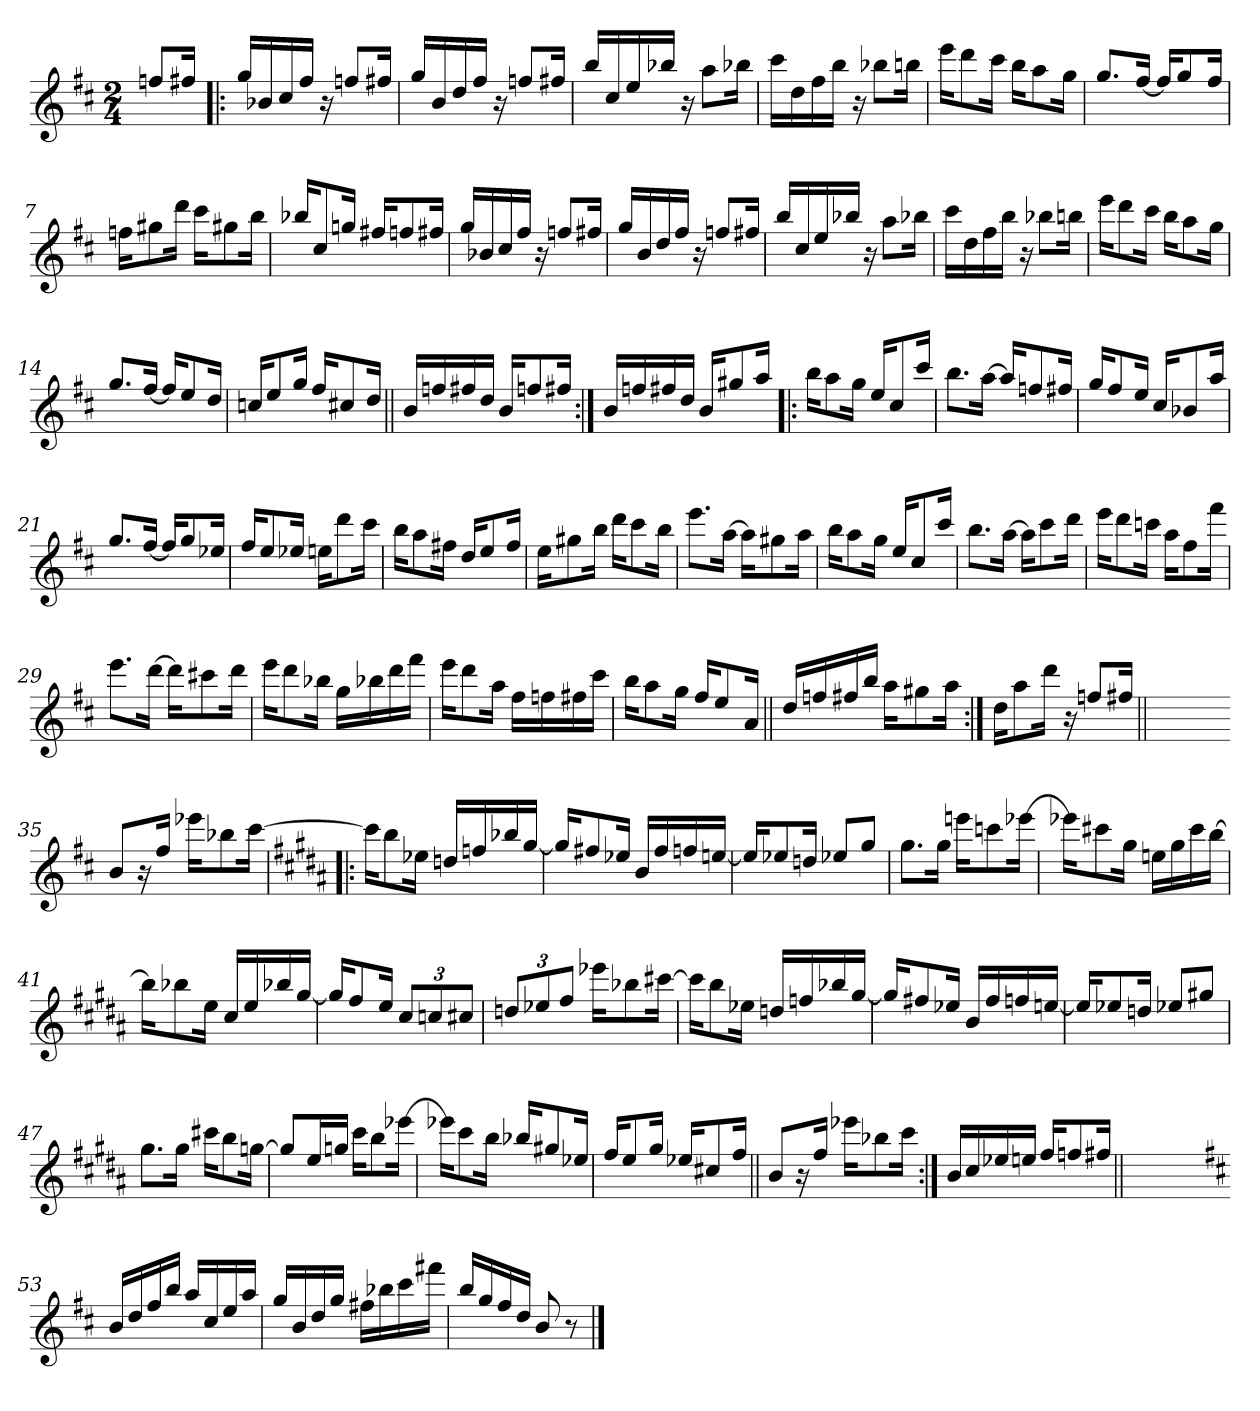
**kern
*part1
*staff1
*clefG2
*k[f#c#]
*D:
*M2/4
=
8ffn/L
16ff#X/Jk
=1!|:
16gg/LL
16b-X/
16cc#/
16ff#/JJ
16r
8ffn/L
16ff#X/Jk
=2
16gg/LL
16b/
16dd/
16ff#/JJ
16r
8ffn/L
16ff#X/Jk
=3
16bb/LL
16cc#/
16ee/
16bb-X/JJ
16r
8aa\L
16bb-X\Jk
=4
16ccc#\LL
16dd\
16ff#\
16bb\JJ
16r
8bb-X\L
16bbn\Jk
!!LO:LB:g=z
=5
16eee\KL
8ddd\
16ccc#\Jk
16bb\KL
8aa\
16gg\Jk
=6
8.gg/L
[16ff#/Jk
16ff#/KL]
8gg/
16ff#/Jk
=7
16ffn\KL
8gg#X\
16ddd\Jk
16ccc#\KL
8gg#X\
16bb\Jk
=8
16bb-X/KL
8cc#/
16ggn/Jk
16ff#X/KL
8ffn/
16ff#X/Jk
!!LO:LB:g=z
=9
16gg/LL
16b-X/
16cc#/
16ff#/JJ
16r
8ffn/L
16ff#X/Jk
=10
16gg/LL
16b/
16dd/
16ff#/JJ
16r
8ffn/L
16ff#X/Jk
=11
16bb/LL
16cc#/
16ee/
16bb-X/JJ
16r
8aa\L
16bb-X\Jk
=12
16ccc#\LL
16dd\
16ff#\
16bb\JJ
16r
8bb-X\L
16bbn\Jk
!!LO:LB:g=z
=13
16eee\KL
8ddd\
16ccc#\Jk
16bb\KL
8aa\
16gg\Jk
=14
8.gg/L
[16ff#/Jk
16ff#/KL]
8ee/
16dd/Jk
=15
16ccn/KL
8ee/
16gg/Jk
16ff#/KL
8cc#X/
16dd/Jk
=16||
16b/LL
16ffn/
16ff#X/
16dd/JJ
16b/KL
8ffn/
16ff#X/Jk
!!LO:LB:g=z
=17:|!
16b/LL
16ffn/
16ff#X/
16dd/JJ
16b/KL
8gg#X/
16aa/Jk
=18!|:
16bb\KL
8aa\
16gg\Jk
16ee/KL
8cc#/
16ccc#/Jk
=19
8.bb\L
[16aa\Jk
16aa/KL]
8ffn/
16ff#X/Jk
=20
16gg/KL
8ff#/
16ee/Jk
16cc#/KL
8b-X/
16aa/Jk
!!LO:LB:g=z
=21
8.gg/L
[16ff#/Jk
16ff#/KL]
8gg/
16ee-X/Jk
=22
16ff#/KL
8ee/
16ee-X/Jk
16een\KL
8ddd\
16ccc#\Jk
=23
16bb\KL
8aa\
16ff#X\Jk
16dd/KL
8ee/
16ff#/Jk
=24
16ee\KL
8gg#X\
16bb\Jk
16ddd\KL
8ccc#\
16bb\Jk
!!LO:LB:g=z
=25
8.eee\L
[16aa\Jk
16aa\KL]
8gg#X\
16aa\Jk
=26
16bb\KL
8aa\
16gg\Jk
16ee/KL
8cc#/
16ccc#/Jk
=27
8.bb\L
[16aa\Jk
16aa\KL]
8ccc#\
16ddd\Jk
=28
16eee\KL
8ddd\
16cccn\Jk
16aa\KL
8ff#\
16fff#\Jk
!!LO:LB:g=z
=29
8.eee\L
[16ddd\Jk
16ddd\KL]
8ccc#X\
16ddd\Jk
=30
16eee\KL
8ddd\
16bb-X\Jk
16gg\LL
16bb-X\
16ddd\
16fff#\JJ
=31
16eee\KL
8ddd\
16aa\Jk
16ff#\LL
16ffn\
16ff#X\
16ccc#\JJ
=32
16bb\KL
8aa\
16gg\Jk
16ff#/KL
8ee/
16a/Jk
!!LO:LB:g=z
=33||
16dd/LL
16ffn/
16ff#X/
16bb/JJ
16aa\KL
8gg#X\
16aa\Jk
=34:|!
16dd\KL
8aa\
16ddd\Jk
16r
8ffn/L
16ff#X/Jk
=34X341||
2ryy
!!LO:PB:g=z
=35-
8b/L
16r
16ff#/Jk
16eee-X\KL
8bb-X\
[16ccc#\Jk
=36!|:
*k[f#c#g#d#a#]
*B:
16ccc#\KL]
8bb\
16ee-X\Jk
16ddn/LL
16ffn/
16bb-X/
[16gg#/JJ
=37
16gg#/KL]
8ff#X/
16ee-X/Jk
16b/LL
16ff#/
16ffn/
[16een/JJ
=38
16een/KL]
8ee-X/
16ddn/Jk
8ee-X/L
8gg#/J
!!LO:LB:g=z
=39
8.gg#\L
16gg#\Jk
16eeen\KL
8cccn\
[16eee-X\Jk
=40
16eee-X\KL]
8ccc#X\
16gg#\Jk
16een\LL
16gg#\
16ccc#\
[16bb\JJ
=41
16bbn\KL]
8bb-X\
16ee\Jk
16cc#/LL
16ee/
16bb-X/
[16gg#/JJ
=42
16gg#/KL]
8ff#/
16ee/Jk
12cc#/L
12ccn/
12cc#X/J
!!LO:LB:g=z
=43
12ddn/L
12ee-X/
12ff#/J
16eee-X\KL
8bb-X\
[16ccc#X\Jk
=44
16ccc#\KL]
8bb\
16ee-X\Jk
16ddn/LL
16ffn/
16bb-X/
[16gg#/JJ
=45
16gg#/KL]
8ff#X/
16ee-X/Jk
16b/LL
16ff#/
16ffn/
[16een/JJ
=46
16ee/KL]
8ee-X/
16ddn/Jk
8ee-X/L
8gg#X/J
!!LO:LB:g=z
=47
8.gg#\L
16gg#\Jk
16ccc#X\KL
8bb\
[16ggn\Jk
=48
8ggn/L]
16ee/L
16ggn/JJ
16ccc#\KL
8bb\
[16eee-X\Jk
=49
16eee-X\KL]
8ccc#\
16bb\Jk
16bb-X/KL
8gg#X/
16ee-X/Jk
=50
16ff#/KL
8ee/
16gg#/Jk
16ee-X/KL
8cc#X/
16ff#/Jk
!!LO:LB:g=z
=51||
8b/L
16r
16ff#/Jk
16eee-X\KL
8bb-X\
16ccc#\Jk
=52:|!
16b/LL
16cc#/
16ee-X/
16een/JJ
16ff#/KL
8ffn/
16ff#X/Jk
=52X522||
2ryy
!!LO:LB:g=z
=53-
*k[f#c#]
*D:
16b/LL
16dd/
16ff#/
16bb/JJ
16aa/LL
16cc#/
16ee/
16aa/JJ
=54
16gg/LL
16b/
16dd/
16gg/JJ
16ff#X\LL
16bb-X\
16ccc#\
16fff#X\JJ
=55
16bb/LL
16gg/
16ff#/
16dd/JJ
8b/
8r
==
*-
